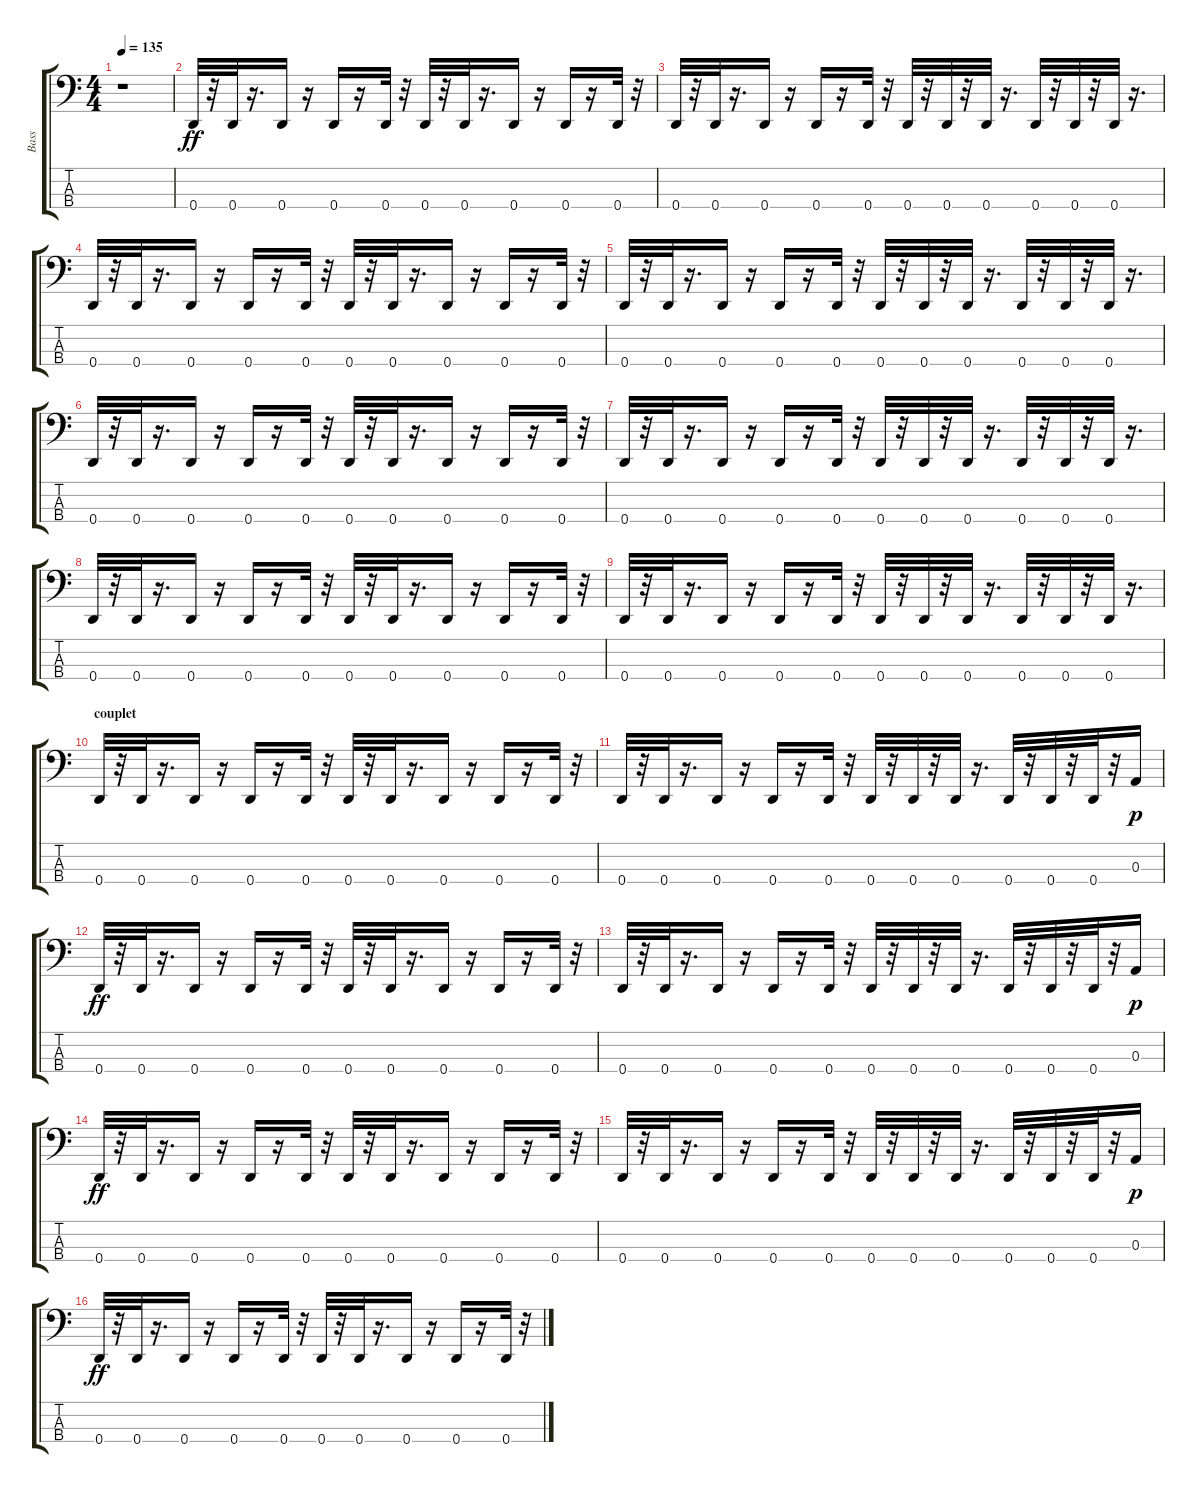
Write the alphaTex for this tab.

\track ("Bass" "Bass") {instrument electricbasspick}
\staff {score tabs}
\tuning (G2 D2 A1 D1) {hide}
\ts (4 4)
\tempo 135
\clef f4
\ks c
r.1{dy ff} |
0.4.32 r.32 0.4.32 r.16{d} 0.4.16 r.16 0.4.16 r.16 0.4.32 r.32 0.4.32 r.32 0.4.32 r.16{d} 0.4.16 r.16 0.4.16 r.16 0.4.32 r.32 |
0.4.32 r.32 0.4.32 r.16{d} 0.4.16 r.16 0.4.16 r.16 0.4.32 r.32 0.4.32 r.32 0.4.32 r.32 0.4.32 r.16{d} 0.4.32 r.32 0.4.32 r.32 0.4.32 r.16{d} |
0.4.32 r.32 0.4.32 r.16{d} 0.4.16 r.16 0.4.16 r.16 0.4.32 r.32 0.4.32 r.32 0.4.32 r.16{d} 0.4.16 r.16 0.4.16 r.16 0.4.32 r.32 |
0.4.32 r.32 0.4.32 r.16{d} 0.4.16 r.16 0.4.16 r.16 0.4.32 r.32 0.4.32 r.32 0.4.32 r.32 0.4.32 r.16{d} 0.4.32 r.32 0.4.32 r.32 0.4.32 r.16{d} |
0.4.32 r.32 0.4.32 r.16{d} 0.4.16 r.16 0.4.16 r.16 0.4.32 r.32 0.4.32 r.32 0.4.32 r.16{d} 0.4.16 r.16 0.4.16 r.16 0.4.32 r.32 |
0.4.32 r.32 0.4.32 r.16{d} 0.4.16 r.16 0.4.16 r.16 0.4.32 r.32 0.4.32 r.32 0.4.32 r.32 0.4.32 r.16{d} 0.4.32 r.32 0.4.32 r.32 0.4.32 r.16{d} |
0.4.32 r.32 0.4.32 r.16{d} 0.4.16 r.16 0.4.16 r.16 0.4.32 r.32 0.4.32 r.32 0.4.32 r.16{d} 0.4.16 r.16 0.4.16 r.16 0.4.32 r.32 |
0.4.32 r.32 0.4.32 r.16{d} 0.4.16 r.16 0.4.16 r.16 0.4.32 r.32 0.4.32 r.32 0.4.32 r.32 0.4.32 r.16{d} 0.4.32 r.32 0.4.32 r.32 0.4.32 r.16{d} |
\section ("" "couplet")
0.4.32 r.32 0.4.32 r.16{d} 0.4.16 r.16 0.4.16 r.16 0.4.32 r.32 0.4.32 r.32 0.4.32 r.16{d} 0.4.16 r.16 0.4.16 r.16 0.4.32 r.32 |
0.4.32 r.32 0.4.32 r.16{d} 0.4.16 r.16 0.4.16 r.16 0.4.32 r.32 0.4.32 r.32 0.4.32 r.32 0.4.32 r.16{d} 0.4.32 r.32 0.4.32 r.32 0.4.32 r.32 0.3.16{dy p} |
0.4.32{dy ff} r.32 0.4.32 r.16{d} 0.4.16 r.16 0.4.16 r.16 0.4.32 r.32 0.4.32 r.32 0.4.32 r.16{d} 0.4.16 r.16 0.4.16 r.16 0.4.32 r.32 |
0.4.32 r.32 0.4.32 r.16{d} 0.4.16 r.16 0.4.16 r.16 0.4.32 r.32 0.4.32 r.32 0.4.32 r.32 0.4.32 r.16{d} 0.4.32 r.32 0.4.32 r.32 0.4.32 r.32 0.3.16{dy p} |
0.4.32{dy ff} r.32 0.4.32 r.16{d} 0.4.16 r.16 0.4.16 r.16 0.4.32 r.32 0.4.32 r.32 0.4.32 r.16{d} 0.4.16 r.16 0.4.16 r.16 0.4.32 r.32 |
0.4.32 r.32 0.4.32 r.16{d} 0.4.16 r.16 0.4.16 r.16 0.4.32 r.32 0.4.32 r.32 0.4.32 r.32 0.4.32 r.16{d} 0.4.32 r.32 0.4.32 r.32 0.4.32 r.32 0.3.16{dy p} |
0.4.32{dy ff} r.32 0.4.32 r.16{d} 0.4.16 r.16 0.4.16 r.16 0.4.32 r.32 0.4.32 r.32 0.4.32 r.16{d} 0.4.16 r.16 0.4.16 r.16 0.4.32 r.32
